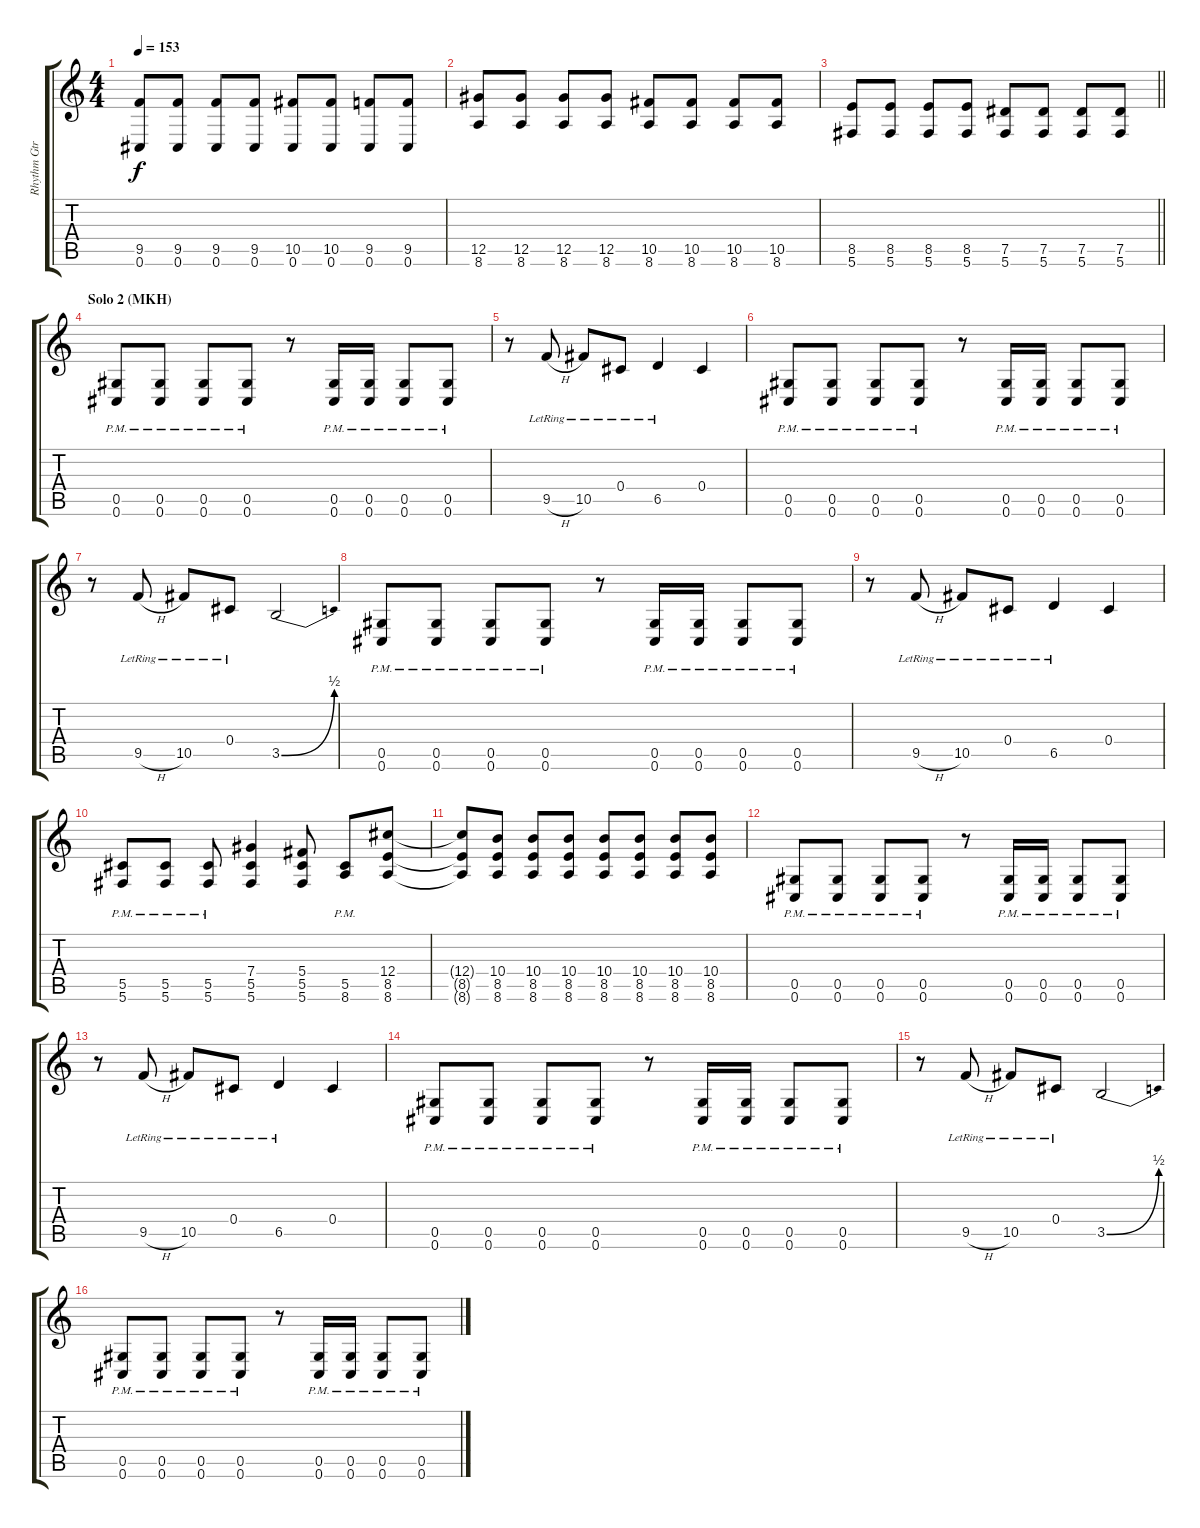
\track ("Rhythm Gtr L" "Rhythm Gtr") {instrument distortionguitar}
\staff {score tabs}
\tuning (Eb4 Bb3 Gb3 Db3 Ab2 Db2) {hide}
\ts (4 4)
\tempo 153
\clef g2
\ks c
(9.5 0.6).8{dy f} (9.5 0.6).8 (9.5 0.6).8 (9.5 0.6).8 (10.5 0.6).8 (10.5 0.6).8 (9.5 0.6).8 (9.5 0.6).8 |
(12.5 8.6).8 (12.5 8.6).8 (12.5 8.6).8 (12.5 8.6).8 (10.5 8.6).8 (10.5 8.6).8 (10.5 8.6).8 (10.5 8.6).8 |
\barLineRight lightlight
(8.5 5.6).8 (8.5 5.6).8 (8.5 5.6).8 (8.5 5.6).8 (7.5 5.6).8 (7.5 5.6).8 (7.5 5.6).8 (7.5 5.6).8 |
\section ("" "Solo 2 (MKH)")
(0.5{pm} 0.6{pm}).8 (0.5{pm} 0.6{pm}).8 (0.5{pm} 0.6{pm}).8 (0.5{pm} 0.6{pm}).8 r.8 (0.5{pm} 0.6{pm}).16 (0.5{pm} 0.6{pm}).16 (0.5{pm} 0.6{pm}).8 (0.5{pm} 0.6{pm}).8 |
r.8 9.5{h lr}.8 10.5{lr}.8 0.4{lr}.8 6.5{lr}.4 0.4.4 |
(0.5{pm} 0.6{pm}).8 (0.5{pm} 0.6{pm}).8 (0.5{pm} 0.6{pm}).8 (0.5{pm} 0.6{pm}).8 r.8 (0.5{pm} 0.6{pm}).16 (0.5{pm} 0.6{pm}).16 (0.5{pm} 0.6{pm}).8 (0.5{pm} 0.6{pm}).8 |
r.8 9.5{h lr}.8 10.5{lr}.8 0.4{lr}.8 3.5{be (bend 0 0 60 2)}.2 |
(0.5{pm} 0.6{pm}).8 (0.5{pm} 0.6{pm}).8 (0.5{pm} 0.6{pm}).8 (0.5{pm} 0.6{pm}).8 r.8 (0.5{pm} 0.6{pm}).16 (0.5{pm} 0.6{pm}).16 (0.5{pm} 0.6{pm}).8 (0.5{pm} 0.6{pm}).8 |
r.8 9.5{h lr}.8 10.5{lr}.8 0.4{lr}.8 6.5{lr}.4 0.4.4 |
(5.5{pm} 5.6{pm}).8 (5.5{pm} 5.6{pm}).8 (5.5{pm} 5.6{pm}).8 (7.4 5.5 5.6).4 (5.4 5.5 5.6).8 (5.5{pm} 8.6{pm}).8 (12.4 8.5 8.6).8 |
(12.4{t} 8.5{t} 8.6{t}).8 (10.4 8.5 8.6).8 (10.4 8.5 8.6).8 (10.4 8.5 8.6).8 (10.4 8.5 8.6).8 (10.4 8.5 8.6).8 (10.4 8.5 8.6).8 (10.4 8.5 8.6).8 |
(0.5{pm} 0.6{pm}).8 (0.5{pm} 0.6{pm}).8 (0.5{pm} 0.6{pm}).8 (0.5{pm} 0.6{pm}).8 r.8 (0.5{pm} 0.6{pm}).16 (0.5{pm} 0.6{pm}).16 (0.5{pm} 0.6{pm}).8 (0.5{pm} 0.6{pm}).8 |
r.8 9.5{h lr}.8 10.5{lr}.8 0.4{lr}.8 6.5{lr}.4 0.4.4 |
(0.5{pm} 0.6{pm}).8 (0.5{pm} 0.6{pm}).8 (0.5{pm} 0.6{pm}).8 (0.5{pm} 0.6{pm}).8 r.8 (0.5{pm} 0.6{pm}).16 (0.5{pm} 0.6{pm}).16 (0.5{pm} 0.6{pm}).8 (0.5{pm} 0.6{pm}).8 |
r.8 9.5{h lr}.8 10.5{lr}.8 0.4{lr}.8 3.5{be (bend 0 0 60 2)}.2 |
(0.5{pm} 0.6{pm}).8 (0.5{pm} 0.6{pm}).8 (0.5{pm} 0.6{pm}).8 (0.5{pm} 0.6{pm}).8 r.8 (0.5{pm} 0.6{pm}).16 (0.5{pm} 0.6{pm}).16 (0.5{pm} 0.6{pm}).8 (0.5{pm} 0.6{pm}).8
